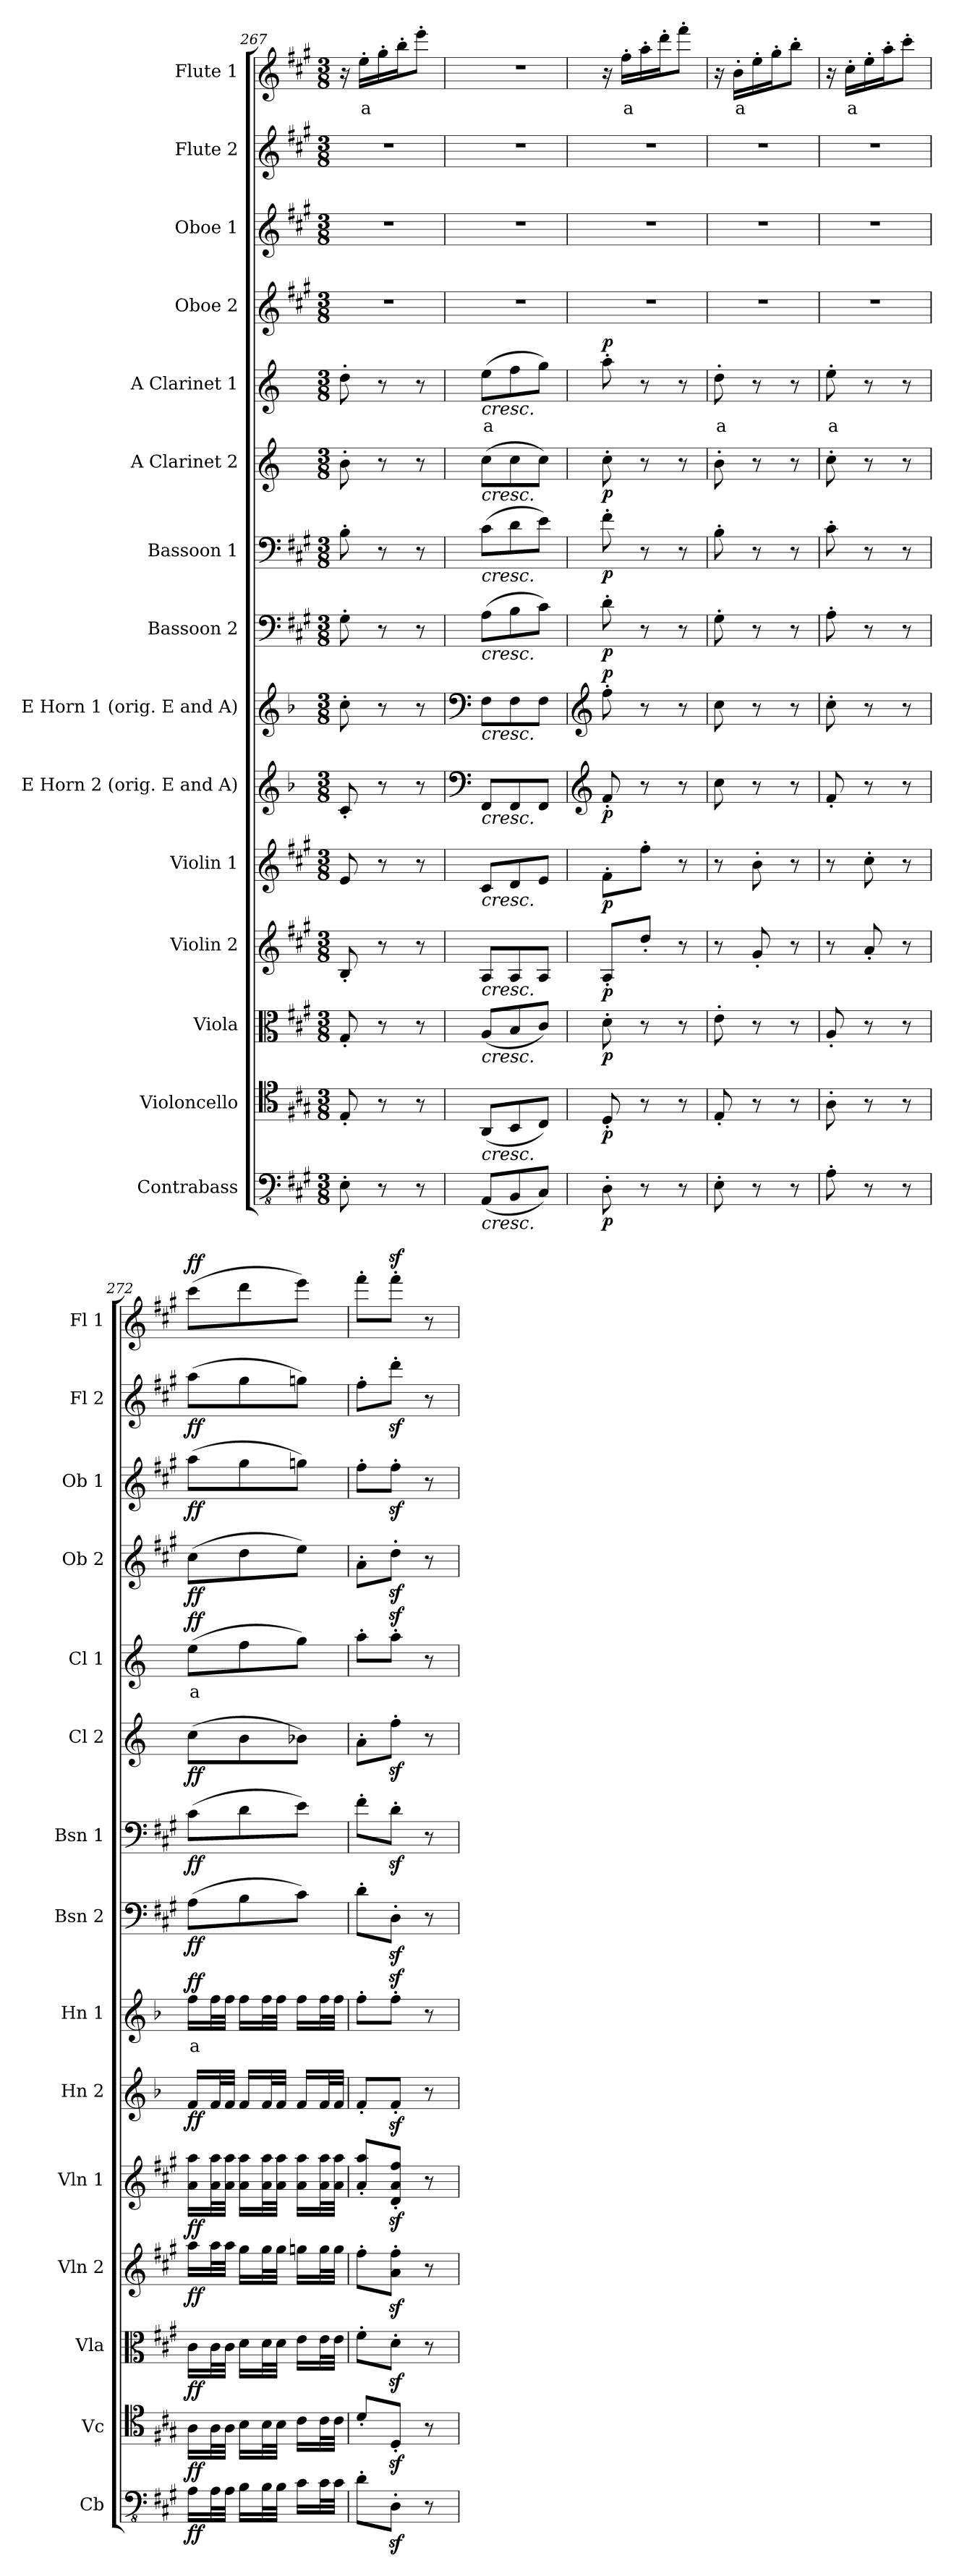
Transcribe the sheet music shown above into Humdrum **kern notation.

**kern	**dynam	**kern	**dynam	**kern	**dynam	**kern	**dynam	**kern	**dynam	**kern	**dynam	**kern	**text	**dynam	**kern	**dynam	**kern	**dynam	**kern	**dynam	**kern	**text	**dynam	**kern	**dynam	**kern	**dynam	**kern	**dynam	**kern	**text	**dynam
*part15	*part15	*part14	*part14	*part13	*part13	*part12	*part12	*part11	*part11	*part10	*part10	*part9	*part9	*part9	*part8	*part8	*part7	*part7	*part6	*part6	*part5	*part5	*part5	*part4	*part4	*part3	*part3	*part2	*part2	*part1	*part1	*part1
*staff15	*staff15	*staff14	*staff14	*staff13	*staff13	*staff12	*staff12	*staff11	*staff11	*staff10	*staff10	*staff9	*staff9	*staff9	*staff8	*staff8	*staff7	*staff7	*staff6	*staff6	*staff5	*staff5	*staff5	*staff4	*staff4	*staff3	*staff3	*staff2	*staff2	*staff1	*staff1	*staff1
*I"Contrabass	*	*I"Violoncello	*	*I"Viola	*	*I"Violin 2	*	*I"Violin 1	*	*I"E Horn 2 (orig. E and A)	*	*I"E Horn 1 (orig. E and A)	*	*	*I"Bassoon 2	*	*I"Bassoon 1	*	*I"A Clarinet 2	*	*I"A Clarinet 1	*	*	*I"Oboe 2	*	*I"Oboe 1	*	*I"Flute 2	*	*I"Flute 1	*	*
*I'Cb	*	*I'Vc	*	*I'Vla	*	*I'Vln 2	*	*I'Vln 1	*	*I'Hn 2	*	*I'Hn 1	*	*	*I'Bsn 2	*	*I'Bsn 1	*	*I'Cl 2	*	*I'Cl 1	*	*	*I'Ob 2	*	*I'Ob 1	*	*I'Fl 2	*	*I'Fl 1	*	*
!!LO:PB:g=z
*clefFv4	*	*clefC4	*	*clefC3	*	*clefG2	*	*clefG2	*	*clefG2	*	*clefG2	*	*	*clefF4	*	*clefF4	*	*clefG2	*	*clefG2	*	*	*clefG2	*	*clefG2	*	*clefG2	*	*clefG2	*	*
*	*	*	*	*	*	*	*	*	*	*ITrd5c8	*	*ITrd5c8	*	*	*	*	*	*	*ITrd2c3	*	*ITrd2c3	*	*	*	*	*	*	*	*	*	*	*
*k[f#c#g#]	*	*k[f#c#g#]	*	*k[f#c#g#]	*	*k[f#c#g#]	*	*k[f#c#g#]	*	*k[f#c#g#]	*	*k[f#c#g#]	*	*	*k[f#c#g#]	*	*k[f#c#g#]	*	*k[f#c#g#]	*	*k[f#c#g#]	*	*	*k[f#c#g#]	*	*k[f#c#g#]	*	*k[f#c#g#]	*	*k[f#c#g#]	*	*
*M3/8	*	*M3/8	*	*M3/8	*	*M3/8	*	*M3/8	*	*M3/8	*	*M3/8	*	*	*M3/8	*	*M3/8	*	*M3/8	*	*M3/8	*	*	*M3/8	*	*M3/8	*	*M3/8	*	*M3/8	*	*
=267	=267	=267	=267	=267	=267	=267	=267	=267	=267	=267	=267	=267	=267	=267	=267	=267	=267	=267	=267	=267	=267	=267	=267	=267	=267	=267	=267	=267	=267	=267	=267	=267
8EE'\	.	8E'/	.	8G#'/	.	8B'/	.	8e/	.	8E'/	.	8e'\	.	.	8G#'\	.	8B'\	.	8g#'\	.	8b'\	.	.	4.r	.	4.r	.	4.r	.	16r	.	.
!	!	!	!	!	!	!	!	!	!	!	!	!	!	!	!	!	!	!	!	!	!	!	!	!	!	!	!	!	!	!	!LO:LY:b:color=#FF0000	!
.	.	.	.	.	.	.	.	.	.	.	.	.	.	.	.	.	.	.	.	.	.	.	.	.	.	.	.	.	.	16ee'\LL	a	.
8r	.	8r	.	8r	.	8r	.	8r	.	8r	.	8r	.	.	8r	.	8r	.	8r	.	8r	.	.	.	.	.	.	.	.	16gg#'\	.	.
.	.	.	.	.	.	.	.	.	.	.	.	.	.	.	.	.	.	.	.	.	.	.	.	.	.	.	.	.	.	16bb'\J	.	.
8r	.	8r	.	8r	.	8r	.	8r	.	8r	.	8r	.	.	8r	.	8r	.	8r	.	8r	.	.	.	.	.	.	.	.	8eee'\J	.	.
=268	=268	=268	=268	=268	=268	=268	=268	=268	=268	=268	=268	=268	=268	=268	=268	=268	=268	=268	=268	=268	=268	=268	=268	=268	=268	=268	=268	=268	=268	=268	=268	=268
*	*	*	*	*	*	*	*	*	*	*clefF4	*	*clefF4	*	*	*	*	*	*	*	*	*	*	*	*	*	*	*	*	*	*	*	*
!	!	!	!	!	!	!	!	!	!	!	!	!	!	!	!	!	!	!	!	!	!LO:TX:b:i:t=cresc.	!	!	!	!	!	!	!	!	!	!	!
!	!	!	!	!	!	!	!	!	!	!	!	!	!	!	!	!	!	!	!LO:TX:b:i:t=cresc.	!	!	!	!	!	!	!	!	!	!	!	!	!
!	!	!	!	!	!	!	!	!	!	!	!	!	!	!	!	!	!LO:TX:b:i:t=cresc.	!	!	!	!	!	!	!	!	!	!	!	!	!	!	!
!	!	!	!	!	!	!	!	!	!	!	!	!	!	!	!LO:TX:b:i:t=cresc.	!	!	!	!	!	!	!	!	!	!	!	!	!	!	!	!	!
!	!	!	!	!	!	!	!	!	!	!	!	!LO:TX:b:i:t=cresc.	!	!	!	!	!	!	!	!	!	!	!	!	!	!	!	!	!	!	!	!
!	!	!	!	!	!	!	!	!	!	!LO:TX:b:i:t=cresc.	!	!	!	!	!	!	!	!	!	!	!	!	!	!	!	!	!	!	!	!	!	!
!	!	!	!	!	!	!	!	!LO:TX:b:i:t=cresc.	!	!	!	!	!	!	!	!	!	!	!	!	!	!	!	!	!	!	!	!	!	!	!	!
!	!	!	!	!	!	!LO:TX:b:i:t=cresc.	!	!	!	!	!	!	!	!	!	!	!	!	!	!	!	!	!	!	!	!	!	!	!	!	!	!
!	!	!	!	!LO:TX:b:i:t=cresc.	!	!	!	!	!	!	!	!	!	!	!	!	!	!	!	!	!	!	!	!	!	!	!	!	!	!	!	!
!	!	!LO:TX:b:i:t=cresc.	!	!	!	!	!	!	!	!	!	!	!	!	!	!	!	!	!	!	!	!	!	!	!	!	!	!	!	!	!	!
!LO:TX:b:i:t=cresc.	!	!	!	!	!	!	!	!	!	!	!	!	!	!	!	!	!	!	!	!	!	!	!	!	!	!	!	!	!	!	!	!
!	!	!	!	!	!	!	!	!	!	!	!	!	!	!	!	!	!	!	!	!	!	!LO:LY:b:color=#FF0000	!	!	!	!	!	!	!	!	!	!
(8AAA/L	.	(8AA/L	.	(8A/L	.	8A/L	.	8c#/L	.	8AAA/L	.	8AA\L	.	.	(8A\L	.	(8c#\L	.	(8a\L	.	(8cc#\L	a	.	4.r	.	4.r	.	4.r	.	4.r	.	.
8BBB/	.	8BB/	.	8B/	.	8A/	.	8d/	.	8AAA/	.	8AA\	.	.	8B\	.	8d\	.	8a\	.	8dd\	.	.	.	.	.	.	.	.	.	.	.
8CC#/J)	.	8C#/J)	.	8c#/J)	.	8A/J	.	8e/J	.	8AAA/J	.	8AA\J	.	.	8c#\J)	.	8e\J)	.	8a\J)	.	8ee\J)	.	.	.	.	.	.	.	.	.	.	.
=269	=269	=269	=269	=269	=269	=269	=269	=269	=269	=269	=269	=269	=269	=269	=269	=269	=269	=269	=269	=269	=269	=269	=269	=269	=269	=269	=269	=269	=269	=269	=269	=269
*	*	*	*	*	*	*	*	*	*	*clefG2	*	*clefG2	*	*	*	*	*	*	*	*	*	*	*	*	*	*	*	*	*	*	*	*
!	!LO:DY:b	!	!LO:DY:b	!	!LO:DY:b	!	!LO:DY:b	!	!LO:DY:b	!	!LO:DY:b	!	!	!LO:DY:b	!	!LO:DY:b	!	!LO:DY:b	!	!LO:DY:b	!	!	!LO:DY:b	!	!	!	!	!	!	!	!	!
8DD'\	p	8D'/	p	8d'\	p	8A'/L	p	8f#'\L	p	8A'/	p	8a'\	.	p	8d'\	p	8f#'\	p	8a'\	p	8ff#'\	.	p	4.r	.	4.r	.	4.r	.	16r	.	.
!	!	!	!	!	!	!	!	!	!	!	!	!	!	!	!	!	!	!	!	!	!	!	!	!	!	!	!	!	!	!	!LO:LY:b:color=#FF0000	!
.	.	.	.	.	.	.	.	.	.	.	.	.	.	.	.	.	.	.	.	.	.	.	.	.	.	.	.	.	.	16ff#'\LL	a	.
8r	.	8r	.	8r	.	8dd'/J	.	8ff#'\J	.	8r	.	8r	.	.	8r	.	8r	.	8r	.	8r	.	.	.	.	.	.	.	.	16aa'\	.	.
.	.	.	.	.	.	.	.	.	.	.	.	.	.	.	.	.	.	.	.	.	.	.	.	.	.	.	.	.	.	16ddd'\J	.	.
8r	.	8r	.	8r	.	8r	.	8r	.	8r	.	8r	.	.	8r	.	8r	.	8r	.	8r	.	.	.	.	.	.	.	.	8fff#'\J	.	.
=270	=270	=270	=270	=270	=270	=270	=270	=270	=270	=270	=270	=270	=270	=270	=270	=270	=270	=270	=270	=270	=270	=270	=270	=270	=270	=270	=270	=270	=270	=270	=270	=270
!	!	!	!	!	!	!	!	!	!	!	!	!	!	!	!	!	!	!	!	!	!	!LO:LY:b:color=#FF0000	!	!	!	!	!	!	!	!	!	!
8EE'\	.	8E'/	.	8e'\	.	8r	.	8r	.	8e\	.	8e\	.	.	8G#'\	.	8B'\	.	8g#'\	.	8b'\	a	.	4.r	.	4.r	.	4.r	.	16r	.	.
!	!	!	!	!	!	!	!	!	!	!	!	!	!	!	!	!	!	!	!	!	!	!	!	!	!	!	!	!	!	!	!LO:LY:b:color=#FF0000	!
.	.	.	.	.	.	.	.	.	.	.	.	.	.	.	.	.	.	.	.	.	.	.	.	.	.	.	.	.	.	16b'\LL	a	.
8r	.	8r	.	8r	.	8g#'/	.	8b'\	.	8r	.	8r	.	.	8r	.	8r	.	8r	.	8r	.	.	.	.	.	.	.	.	16ee'\	.	.
.	.	.	.	.	.	.	.	.	.	.	.	.	.	.	.	.	.	.	.	.	.	.	.	.	.	.	.	.	.	16gg#'\J	.	.
8r	.	8r	.	8r	.	8r	.	8r	.	8r	.	8r	.	.	8r	.	8r	.	8r	.	8r	.	.	.	.	.	.	.	.	8bb'\J	.	.
=271	=271	=271	=271	=271	=271	=271	=271	=271	=271	=271	=271	=271	=271	=271	=271	=271	=271	=271	=271	=271	=271	=271	=271	=271	=271	=271	=271	=271	=271	=271	=271	=271
!	!	!	!	!	!	!	!	!	!	!	!	!	!	!	!	!	!	!	!	!	!	!LO:LY:b:color=#FF0000	!	!	!	!	!	!	!	!	!	!
8AA'\	.	8A'\	.	8A'/	.	8r	.	8r	.	8A'/	.	8e'\	.	.	8A'\	.	8c#'\	.	8a'\	.	8cc#'\	a	.	4.r	.	4.r	.	4.r	.	16r	.	.
!	!	!	!	!	!	!	!	!	!	!	!	!	!	!	!	!	!	!	!	!	!	!	!	!	!	!	!	!	!	!	!LO:LY:b:color=#FF0000	!
.	.	.	.	.	.	.	.	.	.	.	.	.	.	.	.	.	.	.	.	.	.	.	.	.	.	.	.	.	.	16cc#'\LL	a	.
8r	.	8r	.	8r	.	8a'/	.	8cc#'\	.	8r	.	8r	.	.	8r	.	8r	.	8r	.	8r	.	.	.	.	.	.	.	.	16ee'\	.	.
.	.	.	.	.	.	.	.	.	.	.	.	.	.	.	.	.	.	.	.	.	.	.	.	.	.	.	.	.	.	16aa'\J	.	.
8r	.	8r	.	8r	.	8r	.	8r	.	8r	.	8r	.	.	8r	.	8r	.	8r	.	8r	.	.	.	.	.	.	.	.	8ccc#'\J	.	.
=272	=272	=272	=272	=272	=272	=272	=272	=272	=272	=272	=272	=272	=272	=272	=272	=272	=272	=272	=272	=272	=272	=272	=272	=272	=272	=272	=272	=272	=272	=272	=272	=272
!	!LO:DY:b	!	!LO:DY:b	!	!LO:DY:b	!	!LO:DY:b	!	!LO:DY:b	!	!LO:DY:b	!	!LO:LY:b:color=#FF0000	!LO:DY:b	!	!LO:DY:b	!	!LO:DY:b	!	!LO:DY:b	!	!LO:LY:b:color=#FF0000	!LO:DY:b	!	!LO:DY:b	!	!LO:DY:b	!	!LO:DY:b	!	!	!LO:DY:b
16AA\LL	ff	16A\LL	ff	16c#\LL	ff	16aa\LL	ff	16a\ 16aa\LL	ff	16A/LL	ff	16a\LL	a	ff	(8A\L	ff	(8c#\L	ff	(8a\L	ff	(8cc#\L	a	ff	(8cc#\L	ff	(8aa\L	ff	(8aa\L	ff	(8ccc#\L	.	ff
32AA\L	.	32A\L	.	32c#\L	.	32aa\L	.	32a\ 32aa\L	.	32A/L	.	32a\L	.	.	.	.	.	.	.	.	.	.	.	.	.	.	.	.	.	.	.	.
32AA\JJJ	.	32A\JJJ	.	32c#\JJJ	.	32aa\JJJ	.	32a\ 32aa\JJJ	.	32A/JJJ	.	32a\JJJ	.	.	.	.	.	.	.	.	.	.	.	.	.	.	.	.	.	.	.	.
16BB\LL	.	16B\LL	.	16d\LL	.	16gg#\LL	.	16a\ 16aa\LL	.	16A/LL	.	16a\LL	.	.	8B\	.	8d\	.	8g#\	.	8dd\	.	.	8dd\	.	8gg#\	.	8gg#\	.	8ddd\	.	.
32BB\L	.	32B\L	.	32d\L	.	32gg#\L	.	32a\ 32aa\L	.	32A/L	.	32a\L	.	.	.	.	.	.	.	.	.	.	.	.	.	.	.	.	.	.	.	.
32BB\JJJ	.	32B\JJJ	.	32d\JJJ	.	32gg#\JJJ	.	32a\ 32aa\JJJ	.	32A/JJJ	.	32a\JJJ	.	.	.	.	.	.	.	.	.	.	.	.	.	.	.	.	.	.	.	.
16C#\LL	.	16c#\LL	.	16e\LL	.	16ggn\LL	.	16a\ 16aa\LL	.	16A/LL	.	16a\LL	.	.	8c#\J)	.	8e\J)	.	8gn\J)	.	8ee\J)	.	.	8ee\J)	.	8ggn\J)	.	8ggn\J)	.	8eee\J)	.	.
32C#\L	.	32c#\L	.	32e\L	.	32gg\L	.	32a\ 32aa\L	.	32A/L	.	32a\L	.	.	.	.	.	.	.	.	.	.	.	.	.	.	.	.	.	.	.	.
32C#\JJJ	.	32c#\JJJ	.	32e\JJJ	.	32gg\JJJ	.	32a\ 32aa\JJJ	.	32A/JJJ	.	32a\JJJ	.	.	.	.	.	.	.	.	.	.	.	.	.	.	.	.	.	.	.	.
=273	=273	=273	=273	=273	=273	=273	=273	=273	=273	=273	=273	=273	=273	=273	=273	=273	=273	=273	=273	=273	=273	=273	=273	=273	=273	=273	=273	=273	=273	=273	=273	=273
8D'\L	.	8d'/L	.	8f#'\L	.	8ff#'\L	.	8a/' 8aa/'L	.	8A'/L	.	8a'\L	.	.	8d'\L	.	8f#'\L	.	8f#'\L	.	8ff#'\L	.	.	8a'\L	.	8ff#'\L	.	8ff#'\L	.	8fff#'\L	.	.
8DDz<'\J	.	8Dz<'/J	.	8dz<'\J	.	8a\z<' 8ff#\z<'J	.	8d/z<' 8a/z<' 8ff#/z<'J	.	8Az<'/J	.	8az<'\J	.	.	8Dz<'\J	.	8dz<'\J	.	8ddz<'\J	.	8ff#z<'\J	.	.	8ddz<'\J	.	8ff#z<'\J	.	8dddz<'\J	.	8fff#z<'\J	.	.
8r	.	8r	.	8r	.	8r	.	8r	.	8r	.	8r	.	.	8r	.	8r	.	8r	.	8r	.	.	8r	.	8r	.	8r	.	8r	.	.
=	=	=	=	=	=	=	=	=	=	=	=	=	=	=	=	=	=	=	=	=	=	=	=	=	=	=	=	=	=	=	=	=
*-	*-	*-	*-	*-	*-	*-	*-	*-	*-	*-	*-	*-	*-	*-	*-	*-	*-	*-	*-	*-	*-	*-	*-	*-	*-	*-	*-	*-	*-	*-	*-	*-
